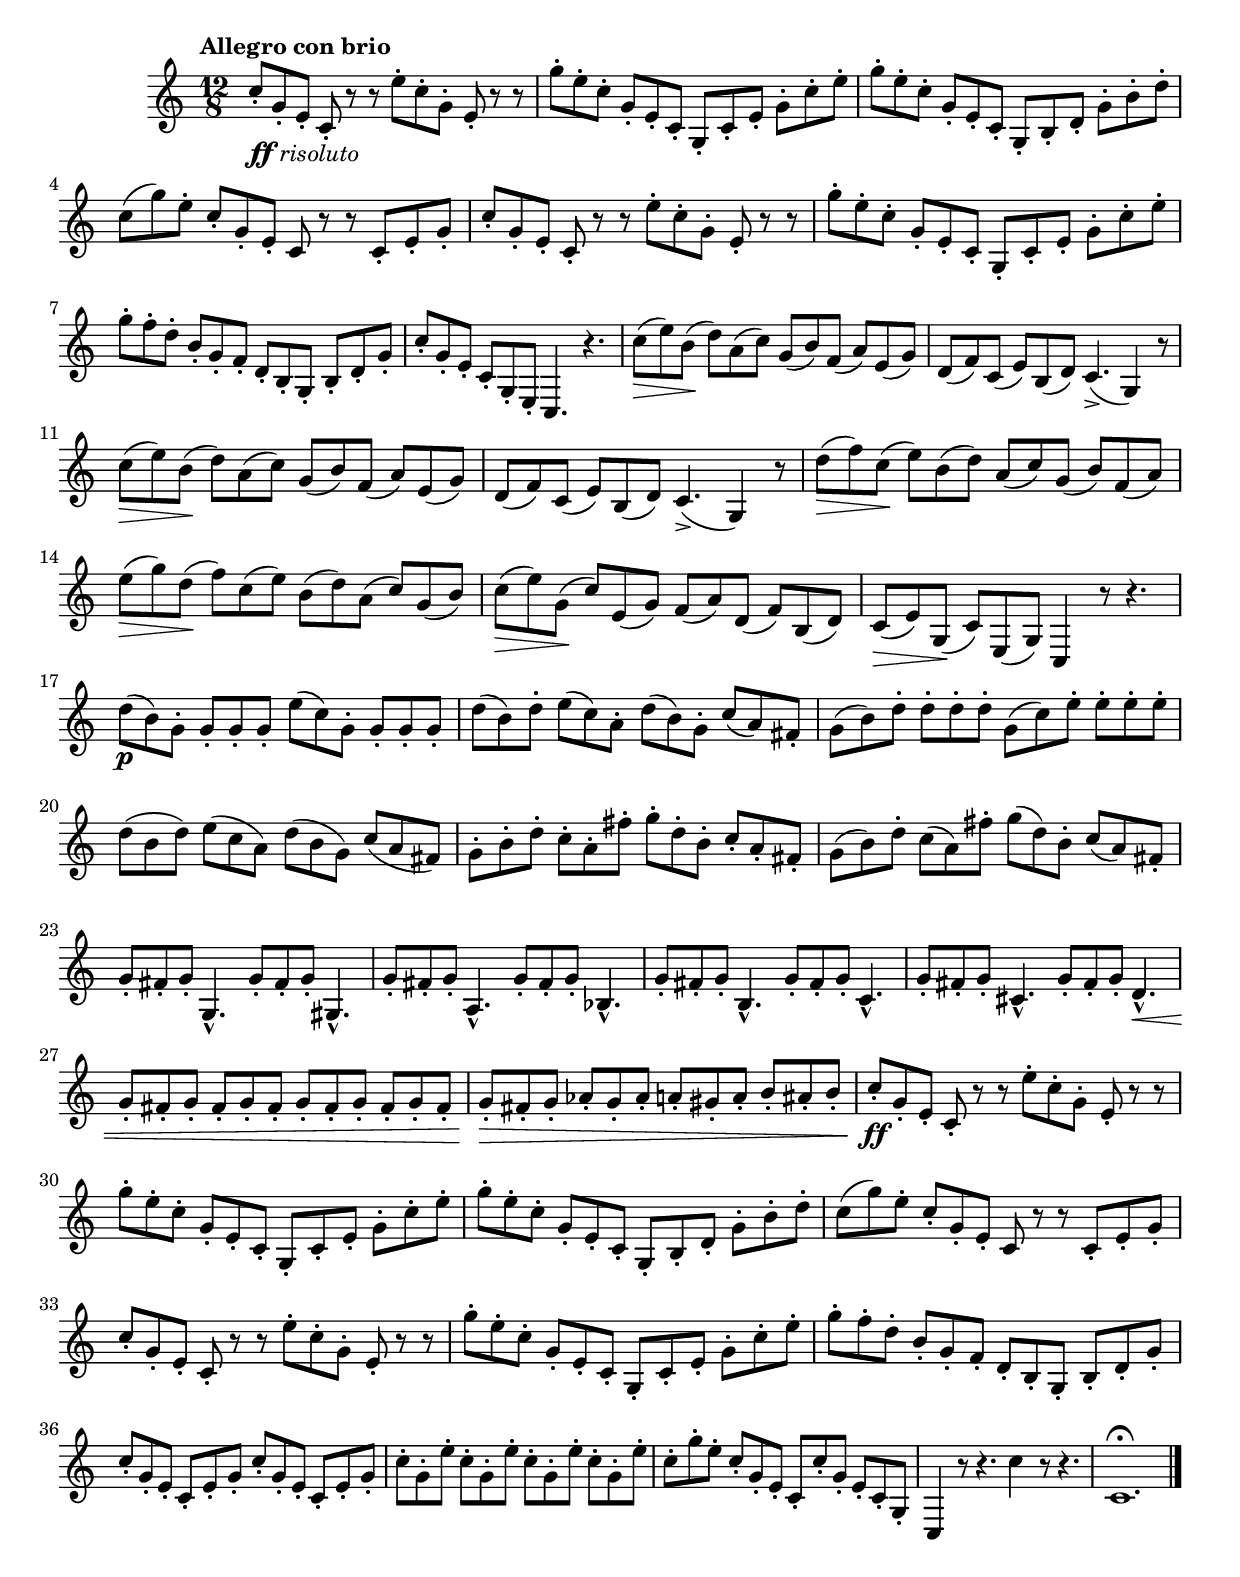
\version "2.24.0"

\include "settings.ily"

\relative {
  \language "english"

  \transposition f

  \tempo "Allegro con brio"

  \key c \major
  \time 12/8

  c''8-._\markup { \dynamic "ff" \italic "risoluto" } g-. e-. c-. r r e'-. c-. g-. e-. r r |
  g'8-. e-. c-. g-. e-. c-. g-. c-. e-. g-. c-. e-. |
  g8-. e-. c-. g-. e-. c-. g-. b-. d-. g-. b-. d-. |
  c8( g') e-. c-. g-. e-. c r r c-. e-. g-. |
  c8-. g-. e-. c-. r r e'-. c-. g-. e-. r r |
  g'8-. e-. c-. g-. e-. c-. g-. c-. e-. g-. c-. e-. |
  g8-. f-. d-. b-. g-. f-. d-. b-. g-. b-. d-. g-. |
  c8-. g-. e-. #(if (string=? bass-clef-name "bass^8") #{ \clef \bass-clef-name #}) c-. g-. e-. c4. r |

  #(if (string=? bass-clef-name "bass^8") #{ \clef "treble" #})
  \repeat unfold 2 {
    c''8( \> e) b( \! d) a( c) g( b) f( a) e( g) |
    d( f) c( e) b( d) c4.->( g4) r8 |
  }
  d''8( \> f) c( \! e) b( d) a( c) g( b) f( a) |
  e'8( \> g) d( \! f) c( e) b( d) a( c) g( b) |
  c8( \> e) g,( \! c) e,( g) f( a) d,( f) b,( d) |
  c8( \> e) g,( \! c) e,( g) c,4 r8 r4. |

  d''8( \p b) g-. g-. g-. g-. e'( c) g-. g-. g-. g-. |
  d'8( b) d-. e( c) a-. d( b) g-. c( a) f-sharp-. |
  g8( b) d-. d-. d-. d-. g,( c) e-. e-. e-. e-. |
  d8( b d) e( c a) d( b g) c( a f-sharp) |
  g8-. b-. d-. c-. a-. f-sharp'-. g-. d-. b-. c-. a-. f-sharp-. |
  g8( b) d-. c( a) f-sharp'-. g( d) b-. c( a) f-sharp-. |
  g8-. f-sharp-. g-. g,4.-^ g'8-. f-sharp-. g-. g-sharp,4.-^ |
  g'8-. f-sharp-. g-. a,4.-^ g'8-. f-sharp-. g-. b-flat,4.-^ |
  g'8-. f-sharp-. g-. b,4.-^ g'8-. f-sharp-. g-. c,4.-^ |
  g'8-. f-sharp-. g-. c-sharp,4.-^ g'8-. f-sharp-. g-. d4.-^ \< |
  \repeat unfold 6 { g8-. f-sharp-. } |
  g8-. \> f-sharp-. g-. a-flat-. g-. a-flat-. a-. g-sharp-. a-. b-. a-sharp-. b-. |

  c8-. \ff g-. e-. c-. r r e'-. c-. g-. e-. r r |
  g'8-. e-. c-. g-. e-. c-. g-. c-. e-. g-. c-. e-. |
  g8-. e-. c-. g-. e-. c-. g-. b-. d-. g-. b-. d-. |
  c8( g') e-. c-. g-. e-. c r r c-. e-. g-. |
  c8-. g-. e-. c-. r r e'-. c-. g-. e-. r r |
  g'8-. e-. c-. g-. e-. c-. g-. c-. e-. g-. c-. e-. |
  g8-. f-. d-. b-. g-. f-. d-. b-. g-. b-. d-. g-. |
  \repeat unfold 2 { c8-. g-. e-. c-. e-. g-. } |
  \repeat unfold 4 { c8-. g-. e'-. } |
  c8-. g'-. e-. c-. g-. e-. c-. c'-. g-. e-. c-. g-. |
  c,4 r8 r4. c''4 r8 r4. |
  c,1.\fermata | \bar "|."
}
